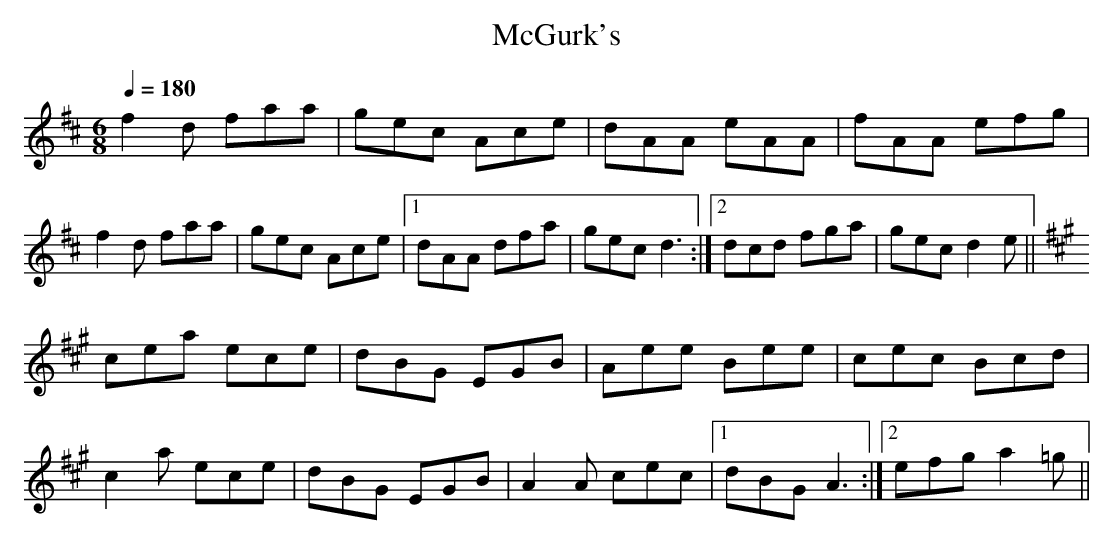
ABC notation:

X:1
T:McGurk's
M:6/8
L:1/8
Q:1/4=180
K:D
f2 d faa|gec Ace|dAA eAA|fAA efg|!
f2 d faa|gec Ace|[1dAA dfa|gec d3:|[2dcd fga|gec d2 e||!
K:A
cea ece|dBG EGB|Aee Bee|cec Bcd|!
c2 a ece|dBG EGB|A2 A cec|[1dBG A3:|[2efg a2 =g||!
